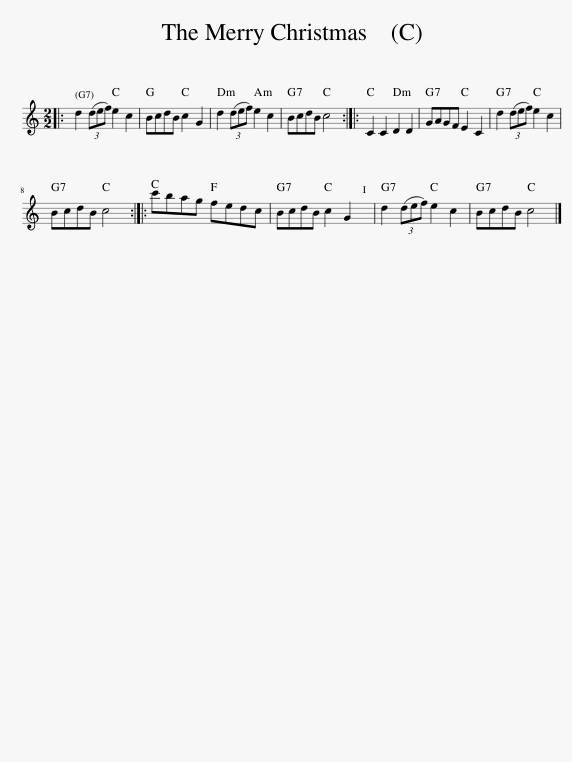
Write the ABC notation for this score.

X:1
L:1/8
M:2/2
I:linebreak $
K:C
V:1 treble
V:1
|: d2 (3(def) e2 c2 | BcdB c2 G2 | d2 (3(def) e2 c2 | BcdB c4 :: C2 C2 D2 D2 | %5
 GAGF E2 C2 | d2 (3(def) e2 c2 |$ BcdB c4 :: c'bag fedc | BcdB c2 G2 | %10
 d2 (3(def) e2 c2 | BcdB c4 |] %12
